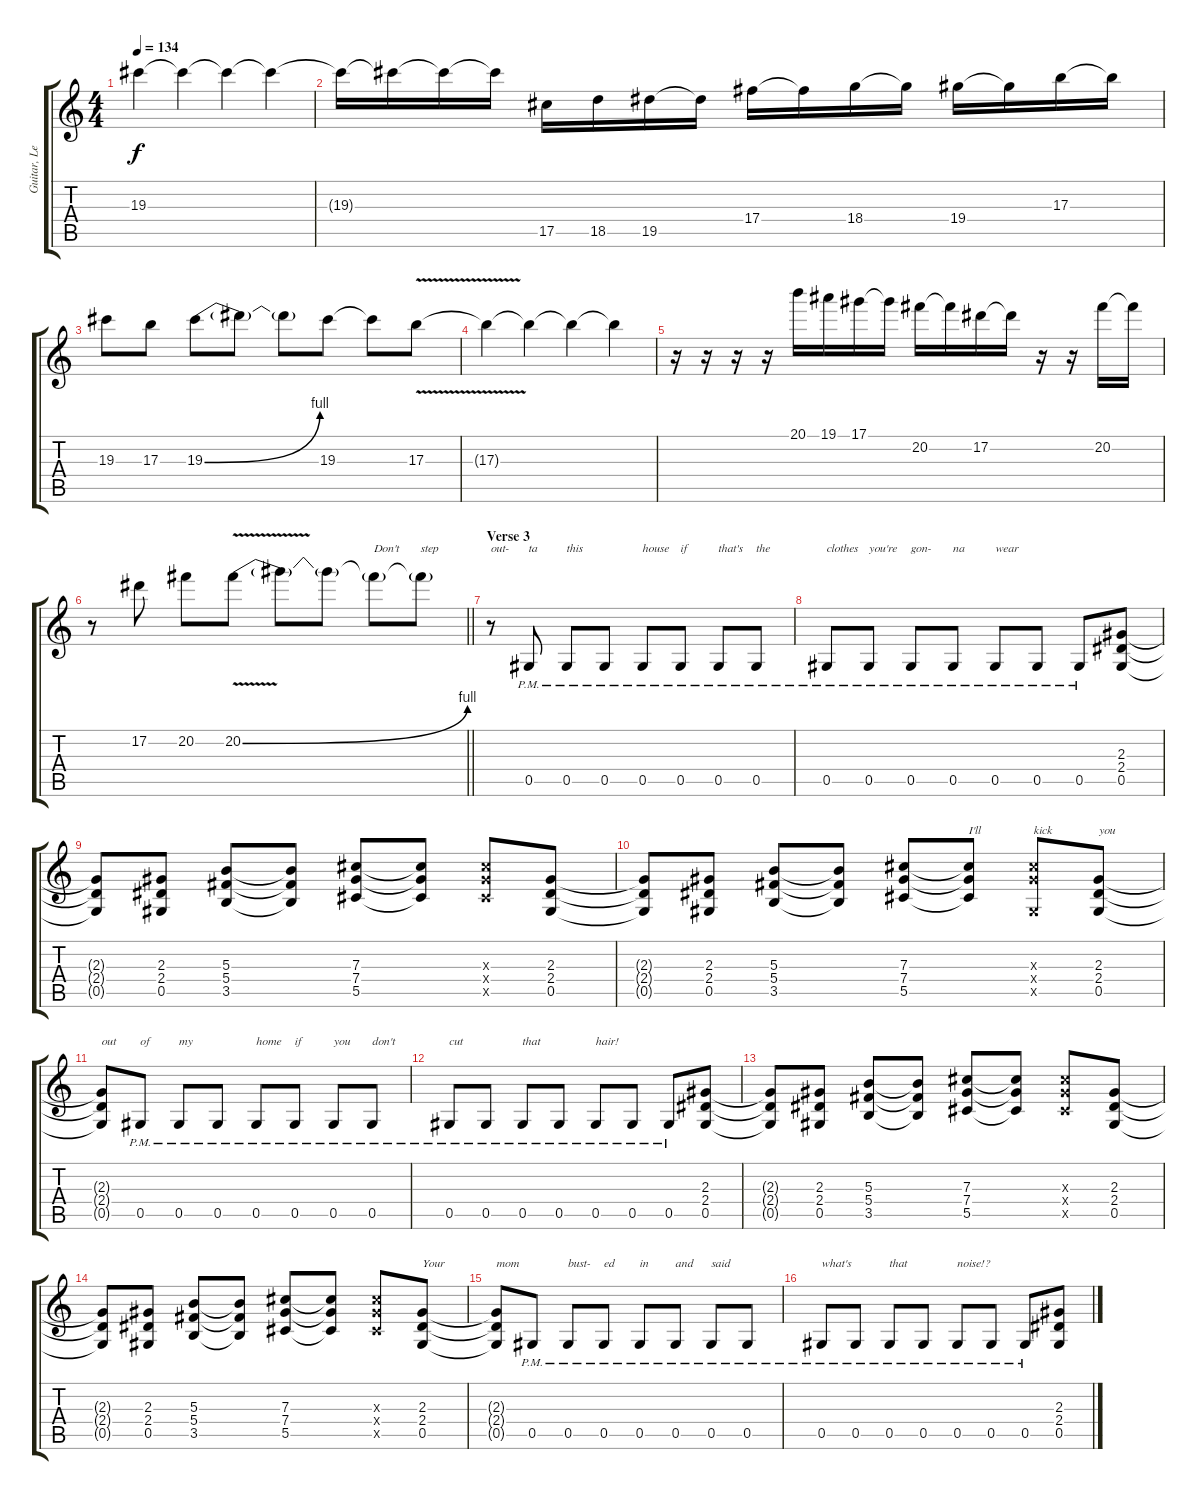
\track ("Guitar, Lead" "Guitar, Le") {instrument distortionguitar}
\staff {score tabs}
\tuning (Eb4 Bb3 Gb3 Db3 Ab2 Eb2) {hide}
\ts (4 4)
\tempo 134
\clef g2
\ks c
19.3{t}.4{dy f} 19.3{t}.4 19.3{t}.4 19.3{t}.4 |
19.3{t}.16 19.3{t}.16 19.3{t}.16 19.3{t}.16 17.5.16 18.5.16 19.5.16 19.5{t}.16 17.4.16 17.4{t}.16 18.4.16 18.4{t}.16 19.4.16 19.4{t}.16 17.3.16 17.3{t}.16 |
19.3.8 17.3.8 19.3{be (bend 0 0 60 4)}.8 19.3{t}.8 19.3{t}.8 19.3.8 19.3{t}.8 17.3{v}.8 |
17.3{t}.4 17.3{t}.4 17.3{t}.4 17.3{t}.4 |
r.16 r.16 r.16 r.16 20.1.16 19.1.16 17.1.16 17.1{t}.16 20.2.16 20.2{t}.16 17.2.16 17.2{t}.16 r.16 r.16 20.2.16 20.2{t}.16 |
\barLineRight lightlight
r.8 17.2.8 20.2.8 20.2{be (bend 0 0 60 4) v}.8 20.2{t}.8 20.2{t}.8 20.2{t}.8{txt "Don't"} 20.2{t}.8{txt "step"} |
\section ("" "Verse 3")
r.8{txt "out-"} 0.5{pm}.8{txt "ta"} 0.5{pm}.8{txt "this"} 0.5{pm}.8 0.5{pm}.8{txt "house"} 0.5{pm}.8{txt "if"} 0.5{pm}.8{txt "that's"} 0.5{pm}.8{txt "the"} |
0.5{pm}.8{txt "clothes"} 0.5{pm}.8{txt "you're"} 0.5{pm}.8{txt "gon-"} 0.5{pm}.8{txt "na"} 0.5{pm}.8{txt "wear"} 0.5{pm}.8 0.5{pm}.8 (2.3 2.4 0.5).8 |
(2.3{t} 2.4{t} 0.5{t}).8 (2.3 2.4 0.5).8 (5.3 5.4 3.5).8 (5.3{t} 5.4{t} 3.5{t}).8 (7.3 7.4 5.5).8 (7.3{t} 7.4{t} 5.5{t}).8 (7.3{x} 7.4{x} 5.5{x}).8 (2.3 2.4 0.5).8 |
(2.3{t} 2.4{t} 0.5{t}).8 (2.3 2.4 0.5).8 (5.3 5.4 3.5).8 (5.3{t} 5.4{t} 3.5{t}).8 (7.3 7.4 5.5).8 (7.3{t} 7.4{t} 5.5{t}).8{txt "I'll"} (7.3{x} 7.4{x} 0.5{x}).8{txt "kick"} (2.3 2.4 0.5).8{txt "you"} |
(2.3{t} 2.4{t} 0.5{t}).8{txt "out"} 0.5{pm}.8{txt "of"} 0.5{pm}.8{txt "my"} 0.5{pm}.8 0.5{pm}.8{txt "home"} 0.5{pm}.8{txt "if"} 0.5{pm}.8{txt "you"} 0.5{pm}.8{txt "don't"} |
0.5{pm}.8{txt "cut"} 0.5{pm}.8 0.5{pm}.8{txt "that"} 0.5{pm}.8 0.5{pm}.8{txt "hair!"} 0.5{pm}.8 0.5{pm}.8 (2.3 2.4 0.5).8 |
(2.3{t} 2.4{t} 0.5{t}).8 (2.3 2.4 0.5).8 (5.3 5.4 3.5).8 (5.3{t} 5.4{t} 3.5{t}).8 (7.3 7.4 5.5).8 (7.3{t} 7.4{t} 5.5{t}).8 (7.3{x} 7.4{x} 5.5{x}).8 (2.3 2.4 0.5).8 |
(2.3{t} 2.4{t} 0.5{t}).8 (2.3 2.4 0.5).8 (5.3 5.4 3.5).8 (5.3{t} 5.4{t} 3.5{t}).8 (7.3 7.4 5.5).8 (7.3{t} 7.4{t} 5.5{t}).8 (7.3{x} 7.4{x} 5.5{x}).8 (2.3 2.4 0.5).8{txt "Your"} |
(2.3{t} 2.4{t} 0.5{t}).8{txt "mom"} 0.5{pm}.8 0.5{pm}.8{txt "bust-"} 0.5{pm}.8{txt "ed"} 0.5{pm}.8{txt "in"} 0.5{pm}.8{txt "and"} 0.5{pm}.8{txt "said"} 0.5{pm}.8 |
0.5{pm}.8{txt "what's"} 0.5{pm}.8 0.5{pm}.8{txt "that"} 0.5{pm}.8 0.5{pm}.8{txt "noise!?"} 0.5{pm}.8 0.5{pm}.8 (2.3 2.4 0.5).8
